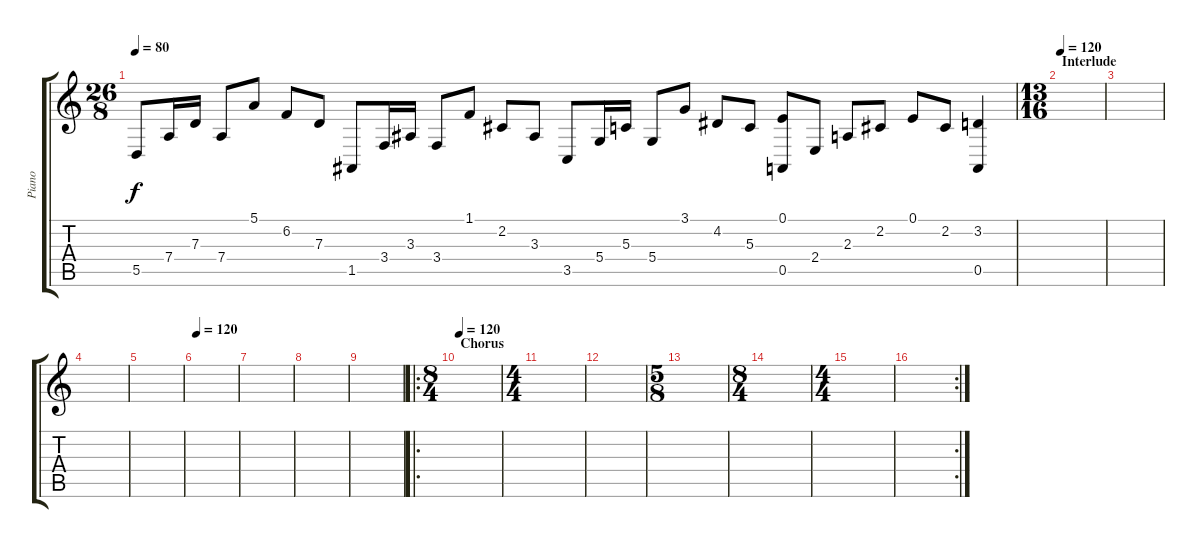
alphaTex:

\track ("Piano" "Piano") {instrument acousticgrandpiano}
\staff {score tabs}
\tuning (E4 B3 G3 D3 A2 E2) {hide}
\ts (26 8)
\tempo 80
\clef g2
\ks c
5.5.8{dy f} 7.4.16 7.3.16 7.4.8 5.1.8 6.2.8 7.3.8 1.5.8 3.4.16 3.3.16 3.4.8 1.1.8 2.2.8 3.3.8 3.5.8 5.4.16 5.3.16 5.4.8 3.1.8 4.2.8 5.3.8 (0.1 0.5).8 2.4.8 2.3.8 2.2.8 0.1.8 2.2.8 (3.2 0.5).4 |
\ts (13 16)
\section ("" "Interlude")
\tempo 120
|
|
|
|
\tempo 120
|
|
|
|
\ro
\ts (8 4)
\section ("" "Chorus")
\tempo 120
|
\ts (4 4)
|
|
\ts (5 8)
|
\ts (8 4)
|
\ts (4 4)
|
\rc 2
